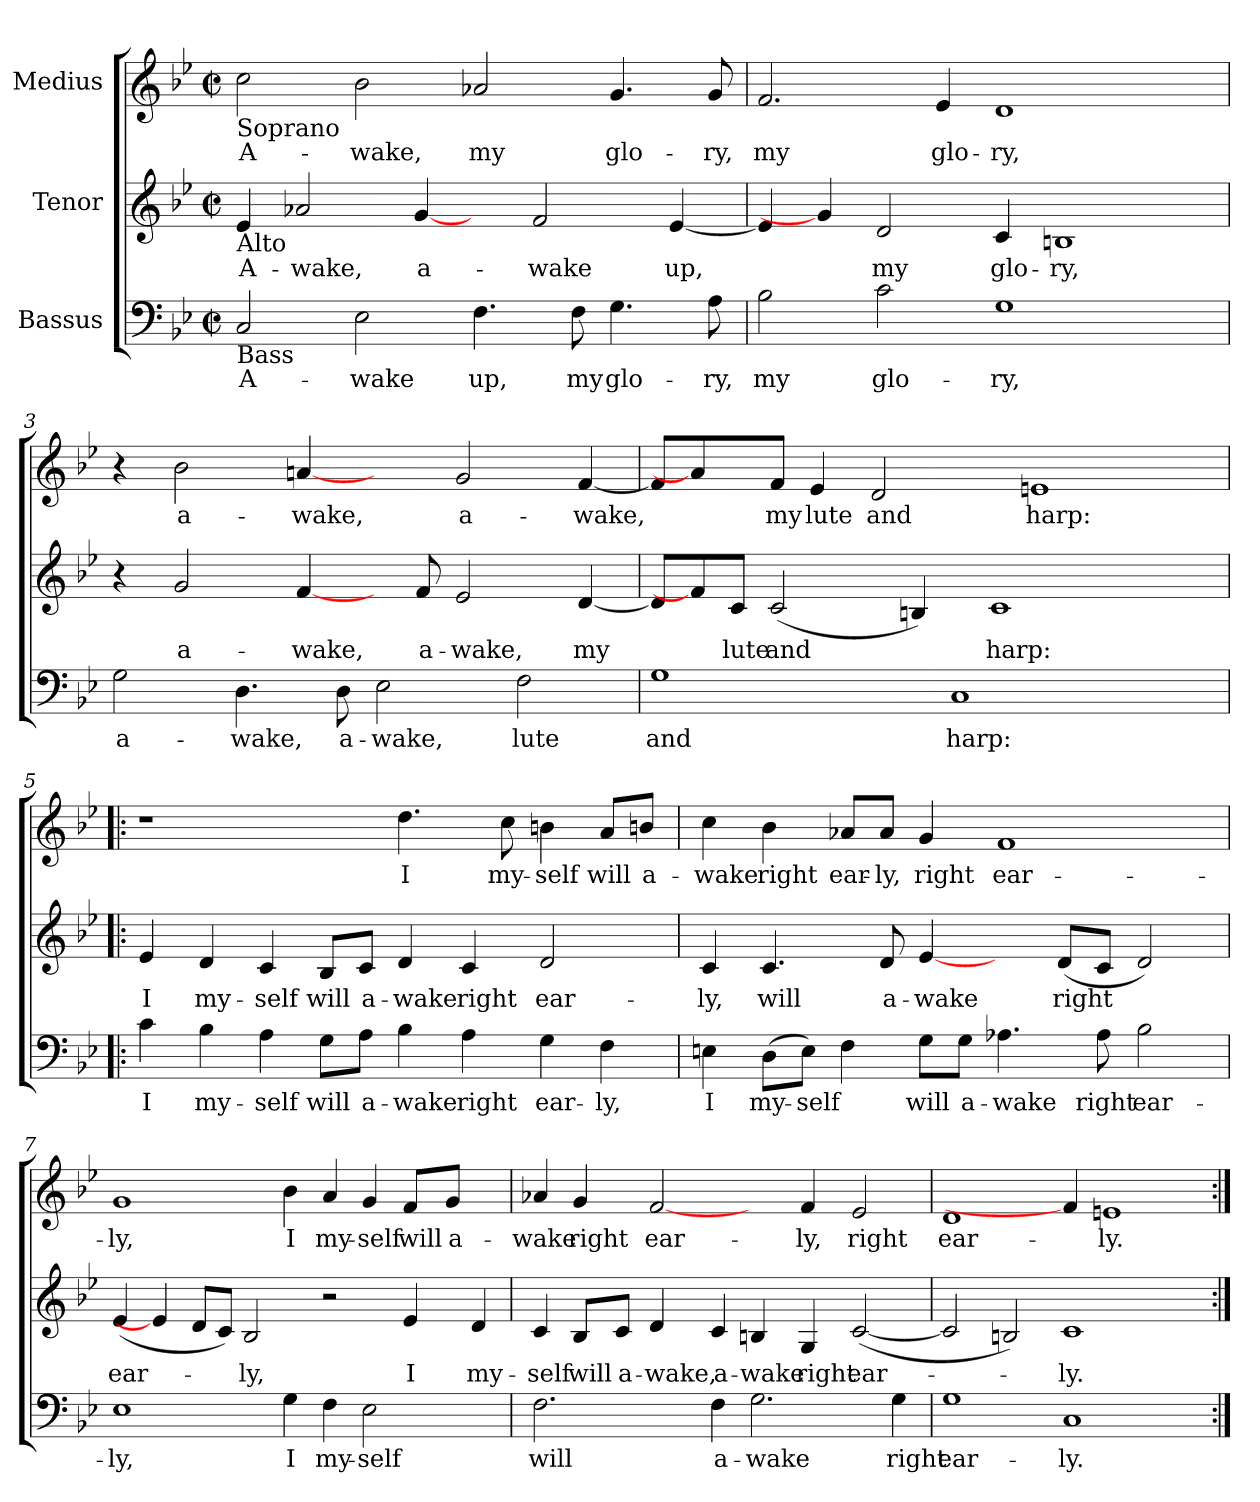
**kern	**text	**kern	**text	**kern	**text
*part3	*part3	*part2	*part2	*part1	*part1
*staff3	*staff3	*staff2	*staff2	*staff1	*staff1
*I"Bassus	*	*I"Tenor	*	*I"Medius	*
*clefF4	*	*clefG2	*	*clefG2	*
*k[b-e-]	*	*k[b-e-]	*	*k[b-e-]	*
*B-:	*	*B-:	*	*B-:	*
*M2/2	*	*M2/2	*	*M2/2	*
*met(c|)	*	*met(c|)	*	*met(c|)	*
=1	=1	=1	=1	=1	=1
!	!	!	!	!LO:TX:b:t=Soprano	!
!	!	!LO:TX:b:t=Alto	!	!	!
!LO:TX:b:t=Bass	!	!	!	!	!
!	!LO:LY:b	!	!LO:LY:b	!	!LO:LY:b
2C/	A-	4e-/	A-	2cc\	A-
!	!	!	!LO:LY:b	!	!
.	.	2a-X/	-wake,	.	.
!	!LO:LY:b	!	!	!	!LO:LY:b
2E-\	-wake	.	.	2b-\	-wake,
!	!	!	!LO:LY:b	!	!
.	.	[4g/	a-	.	.
!	!LO:LY:b	!	!	!	!LO:LY:b
4.F\	up,	4ryy	.	2a-X/	my
!	!	!	!LO:LY:b	!	!
.	.	2f/	-wake	.	.
!	!LO:LY:b	!	!	!	!
8F\	my	.	.	.	.
!	!LO:LY:b	!	!	!	!LO:LY:b
4.G\	glo-	.	.	4.g/	glo-
!	!	!	!LO:LY:b	!	!
.	.	[<4e-/	up,	.	.
!	!LO:LY:b	!	!	!	!LO:LY:b
8A\	-ry,	.	.	8g/	-ry,
=2	=2	=2	=2	=2	=2
!	!LO:LY:b	!	!	!	!LO:LY:b
2B-\	my	4e-/]	.	2.f/	my
.	.	4g/]	.	.	.
!	!LO:LY:b	!	!LO:LY:b	!	!
2c\	glo-	2d/	my	.	.
!	!	!	!	!	!LO:LY:b
.	.	.	.	4e-/	glo-
!	!LO:LY:b	!	!LO:LY:b	!	!LO:LY:b:rj
1G	-ry,	4c/	glo-	1d	-ry,
!	!	!	!LO:LY:b:rj	!	!
.	.	1Bn	-ry,	.	.
4ryy	.	.	.	4ryy	.
=3	=3	=3	=3	=3	=3
!	!LO:LY:b	!	!	!	!
2G\	a-	4r	.	4r	.
!	!	!	!LO:LY:b	!	!LO:LY:b
.	.	2g/	a-	2b-\	a-
!	!LO:LY:b	!	!	!	!
4.D\	-wake,	.	.	.	.
!	!	!	!LO:LY:b	!	!LO:LY:b
.	.	[4f/	-wake,	[4an/	-wake,
!	!LO:LY:b	!	!	!	!
8D\	a-	.	.	.	.
!	!LO:LY:b	!	!	!	!
2E-\	-wake,	8ryy	.	4ryy	.
!	!	!	!LO:LY:b	!	!
.	.	8f/	a-	.	.
!	!	!	!LO:LY:b	!	!LO:LY:b
.	.	2e-/	-wake,	2g/	a-
!	!LO:LY:b	!	!	!	!
2F\	lute	.	.	.	.
!	!	!	!LO:LY:b	!	!LO:LY:b
.	.	[<4d/	my	[<4f/	-wake,
!!LO:LB:g=z
=4	=4	=4	=4	=4	=4
!	!LO:LY:b	!	!	!	!
1G	and	8d/L]	.	8f/L]	.
.	.	8f/]	.	4a/]	.
!	!	!	!LO:LY:b	!	!
.	.	8c/J	lute	.	.
!	!	!	!LO:LY:b	!	!LO:LY:b
.	.	(<2c/	and	8f/J	my
!	!	!	!	!	!LO:LY:b
.	.	.	.	4e-/	lute
!	!	!	!	!	!LO:LY:b
.	.	.	.	2d/	and
.	.	4Bn/)	.	.	.
!	!LO:LY:b	!	!	!	!
1C	harp:	.	.	.	.
!	!	!	!LO:LY:b	!	!
.	.	1c	harp:	.	.
!	!	!	!	!	!LO:LY:b
.	.	.	.	1en	harp:
4ryy	.	.	.	.	.
.	.	8ryy	.	.	.
=5!|:	=5!|:	=5!|:	=5!|:	=5!|:	=5!|:
!	!LO:LY:b	!	!LO:LY:b	!	!
4c\	I	4e-/	I	1r	.
!	!LO:LY:b	!	!LO:LY:b	!	!
4B-\	my-	4d/	my-	.	.
!	!LO:LY:b:rj	!	!LO:LY:b:rj	!	!
4A\	-self	4c/	-self	.	.
!	!LO:LY:b	!	!LO:LY:b	!	!
8G\L	will	8B-/L	will	.	.
!	!LO:LY:b	!	!LO:LY:b	!	!
8A\J	a-	8c/J	a-	.	.
!	!LO:LY:b	!	!LO:LY:b	!	!LO:LY:b
4B-\	-wake	4d/	-wake	4.dd\	I
!	!LO:LY:b	!	!LO:LY:b	!	!
4A\	right	4c/	right	.	.
!	!	!	!	!	!LO:LY:b
.	.	.	.	8cc\	my-
!	!LO:LY:b	!	!LO:LY:b	!	!LO:LY:b:rj
4G\	ear-	2d/	ear-	4bn\	-self
!	!LO:LY:b	!	!	!	!LO:LY:b
4F\	-ly,	.	.	8a/L	will
!	!	!	!	!	!LO:LY:b
.	.	.	.	8bn/J	a-
=6	=6	=6	=6	=6	=6
!	!LO:LY:b	!	!LO:LY:b	!	!LO:LY:b
4En\	I	4c/	-ly,	4cc\	-wake
!	!LO:LY:b	!	!LO:LY:b	!	!LO:LY:b
(>8D\L	my-	4.c/	will	4b-\	right
!	!LO:LY:b	!	!	!	!
8E\J)	-self	.	.	.	.
!	!	!	!	!	!LO:LY:b
4F\	.	.	.	8a-X/L	ear-
!	!	!	!LO:LY:b	!	!LO:LY:b:rj
.	.	8d/	a-	8a-/J	-ly,
!	!LO:LY:b	!	!LO:LY:b	!	!LO:LY:b
8G\L	will	[4e-/	-wake	4g/	right
!	!LO:LY:b	!	!	!	!
8G\J	a-	.	.	.	.
!	!LO:LY:b	!	!	!	!LO:LY:b
4.A-X\	-wake	4ryy	.	1f	ear-
!	!	!	!LO:LY:b	!	!
.	.	(<8d/L	right	.	.
!	!LO:LY:b	!	!	!	!
8A-\	right	8c/J	.	.	.
!	!LO:LY:b	!	!	!	!
2B-\	ear-	2d/)	.	.	.
!!LO:LB:g=z
=7	=7	=7	=7	=7	=7
!	!LO:LY:b	!	!LO:LY:b	!	!LO:LY:b
1E-	-ly,	(<4e-/	ear-	1g	-ly,
.	.	4e-/]	.	.	.
.	.	8d/L	.	.	.
.	.	8c/J)	.	.	.
!	!	!	!LO:LY:b	!	!
.	.	2B-/	-ly,	.	.
!	!LO:LY:b	!	!	!	!LO:LY:b
4G\	I	.	.	4b-\	I
!	!LO:LY:b	!	!	!	!LO:LY:b
4F\	my-	2r	.	4a/	my-
!	!LO:LY:b:rj	!	!	!	!LO:LY:b:rj
2E-\	-self	.	.	4g/	-self
!	!	!	!LO:LY:b	!	!LO:LY:b
.	.	4e-/	I	8f/L	will
!	!	!	!	!	!LO:LY:b
.	.	.	.	8g/J	a-
!	!	!	!LO:LY:b	!	!
4ryy	.	4d/	my-	4ryy	.
=8	=8	=8	=8	=8	=8
!	!LO:LY:b	!	!LO:LY:b	!	!LO:LY:b
2.F\	will	4c/	-self	4a-X/	-wake
!	!	!	!LO:LY:b	!	!LO:LY:b
.	.	8B-/L	will	4g/	right
!	!	!	!LO:LY:b	!	!
.	.	8c/J	a-	.	.
!	!	!	!LO:LY:b	!	!LO:LY:b
.	.	4d/	-wake,	[2f/	ear-
!	!LO:LY:b	!	!LO:LY:b	!	!
4F\	a-	4c/	a-	.	.
!	!LO:LY:b	!	!LO:LY:b	!	!
2.G\	-wake	4Bn/	-wake	4ryy	.
!	!	!	!LO:LY:b	!	!LO:LY:b
.	.	4G/	right	4f/	-ly,
!	!	!	!LO:LY:b	!	!LO:LY:b
.	.	(<[<2c/	ear-	2e-/	right
!	!LO:LY:b	!	!	!	!
4G\	right	.	.	.	.
=9	=9	=9	=9	=9	=9
!	!LO:LY:b	!	!	!	!LO:LY:b
1G	ear-	2c/]	.	1d	ear-
.	.	2Bn/)	.	.	.
!	!LO:LY:b	!	!LO:LY:b	!	!
1C	-ly.	1c	-ly.	4f/]	.
!	!	!	!	!	!LO:LY:b
.	.	.	.	1en	-ly.
4ryy	.	4ryy	.	.	.
=:|!	=:|!	=:|!	=:|!	=:|!	=:|!
*-	*-	*-	*-	*-	*-
